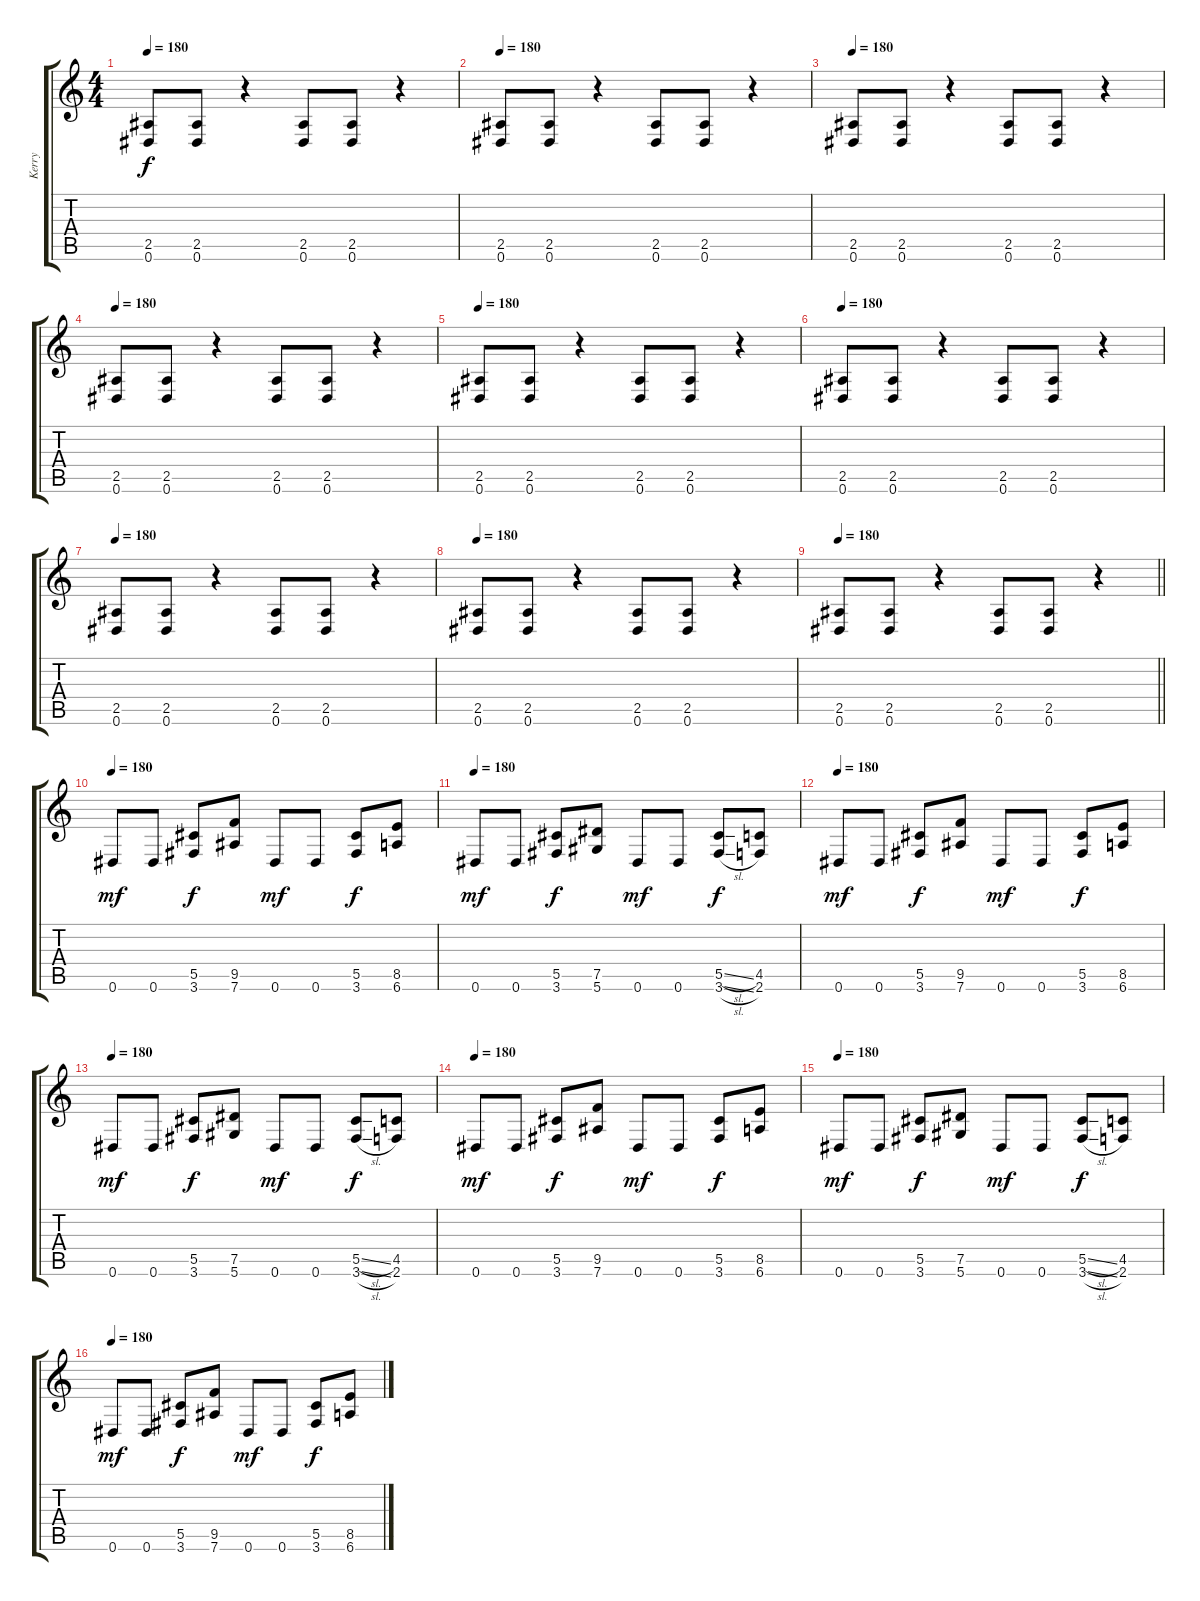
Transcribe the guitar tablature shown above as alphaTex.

\track ("Kerry" "Kerry") {instrument distortionguitar}
\staff {score tabs}
\tuning (Eb4 Bb3 Gb3 Db3 Ab2 Eb2) {hide}
\ts (4 4)
\tempo 180
\clef g2
\ks c
(2.5 0.6).8{dy f} (2.5 0.6).8 r.4 (2.5 0.6).8 (2.5 0.6).8 r.4 |
\tempo 180
(2.5 0.6).8 (2.5 0.6).8 r.4 (2.5 0.6).8 (2.5 0.6).8 r.4 |
\tempo 180
(2.5 0.6).8 (2.5 0.6).8 r.4 (2.5 0.6).8 (2.5 0.6).8 r.4 |
\tempo 180
(2.5 0.6).8 (2.5 0.6).8 r.4 (2.5 0.6).8 (2.5 0.6).8 r.4 |
\tempo 180
(2.5 0.6).8 (2.5 0.6).8 r.4 (2.5 0.6).8 (2.5 0.6).8 r.4 |
\tempo 180
(2.5 0.6).8 (2.5 0.6).8 r.4 (2.5 0.6).8 (2.5 0.6).8 r.4 |
\tempo 180
(2.5 0.6).8 (2.5 0.6).8 r.4 (2.5 0.6).8 (2.5 0.6).8 r.4 |
\tempo 180
(2.5 0.6).8 (2.5 0.6).8 r.4 (2.5 0.6).8 (2.5 0.6).8 r.4 |
\tempo 180
\barLineRight lightlight
(2.5 0.6).8 (2.5 0.6).8 r.4 (2.5 0.6).8 (2.5 0.6).8 r.4 |
\tempo 180
0.6.8{dy mf} 0.6.8 (5.5 3.6).8{dy f} (9.5 7.6).8 0.6.8{dy mf} 0.6.8 (5.5 3.6).8{dy f} (8.5 6.6).8 |
\tempo 180
0.6.8{dy mf} 0.6.8 (5.5 3.6).8{dy f} (7.5 5.6).8 0.6.8{dy mf} 0.6.8 (5.5{sl} 3.6{sl}).8{dy f} (4.5 2.6).8 |
\tempo 180
0.6.8{dy mf} 0.6.8 (5.5 3.6).8{dy f} (9.5 7.6).8 0.6.8{dy mf} 0.6.8 (5.5 3.6).8{dy f} (8.5 6.6).8 |
\tempo 180
0.6.8{dy mf} 0.6.8 (5.5 3.6).8{dy f} (7.5 5.6).8 0.6.8{dy mf} 0.6.8 (5.5{sl} 3.6{sl}).8{dy f} (4.5 2.6).8 |
\tempo 180
0.6.8{dy mf} 0.6.8 (5.5 3.6).8{dy f} (9.5 7.6).8 0.6.8{dy mf} 0.6.8 (5.5 3.6).8{dy f} (8.5 6.6).8 |
\tempo 180
0.6.8{dy mf} 0.6.8 (5.5 3.6).8{dy f} (7.5 5.6).8 0.6.8{dy mf} 0.6.8 (5.5{sl} 3.6{sl}).8{dy f} (4.5 2.6).8 |
\tempo 180
0.6.8{dy mf} 0.6.8 (5.5 3.6).8{dy f} (9.5 7.6).8 0.6.8{dy mf} 0.6.8 (5.5 3.6).8{dy f} (8.5 6.6).8
